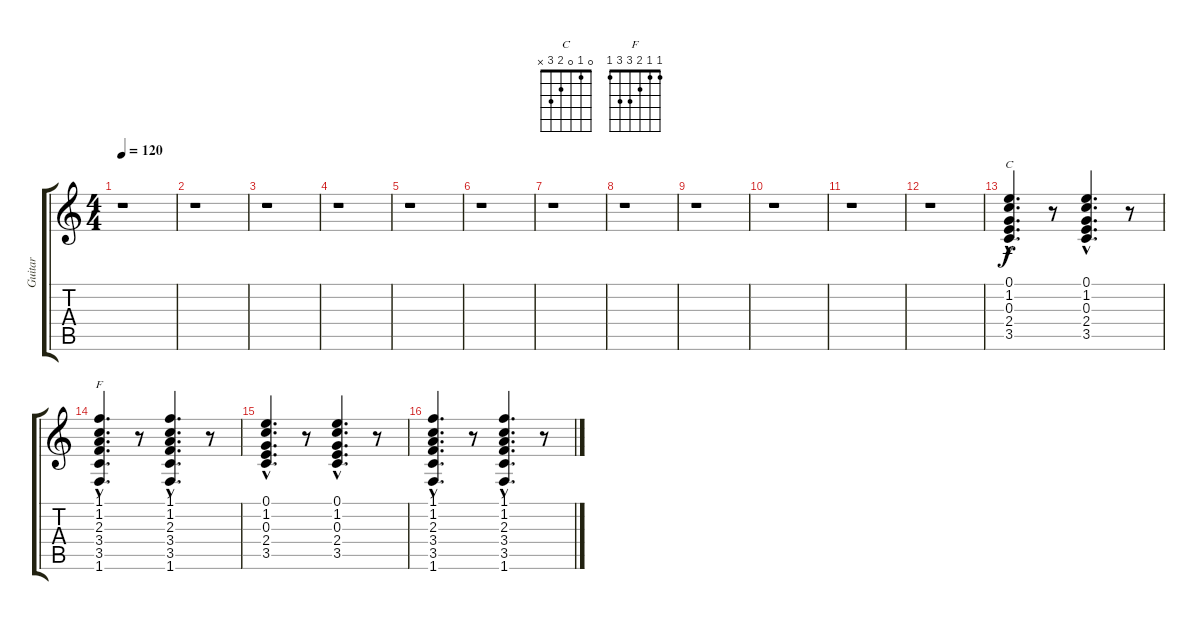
\track ("Guitar" "Guitar") {instrument overdrivenguitar}
\staff {score tabs}
\tuning (E4 B3 G3 D3 A2 E2) {hide}
\chord ("C" 0 1 0 2 3 x)
\chord ("F" 1 1 2 3 3 1)
\ts (4 4)
\tempo 120
\clef g2
\ks c
r.1{dy f} |
r.1 |
r.1 |
r.1 |
r.1 |
r.1 |
r.1 |
r.1 |
r.1 |
r.1 |
r.1 |
r.1 |
(0.1{hac} 1.2{hac} 0.3{hac} 2.4{hac} 3.5{hac}).4{d ch "C"} r.8 (0.1{hac} 1.2{hac} 0.3{hac} 2.4{hac} 3.5{hac}).4{d} r.8 |
(1.1{hac} 1.2{hac} 2.3{hac} 3.4{hac} 3.5{hac} 1.6{hac}).4{d ch "F"} r.8 (1.1{hac} 1.2{hac} 2.3{hac} 3.4{hac} 3.5{hac} 1.6{hac}).4{d} r.8 |
(0.1{hac} 1.2{hac} 0.3{hac} 2.4{hac} 3.5{hac}).4{d} r.8 (0.1{hac} 1.2{hac} 0.3{hac} 2.4{hac} 3.5{hac}).4{d} r.8 |
(1.1{hac} 1.2{hac} 2.3{hac} 3.4{hac} 3.5{hac} 1.6{hac}).4{d} r.8 (1.1{hac} 1.2{hac} 2.3{hac} 3.4{hac} 3.5{hac} 1.6{hac}).4{d} r.8
